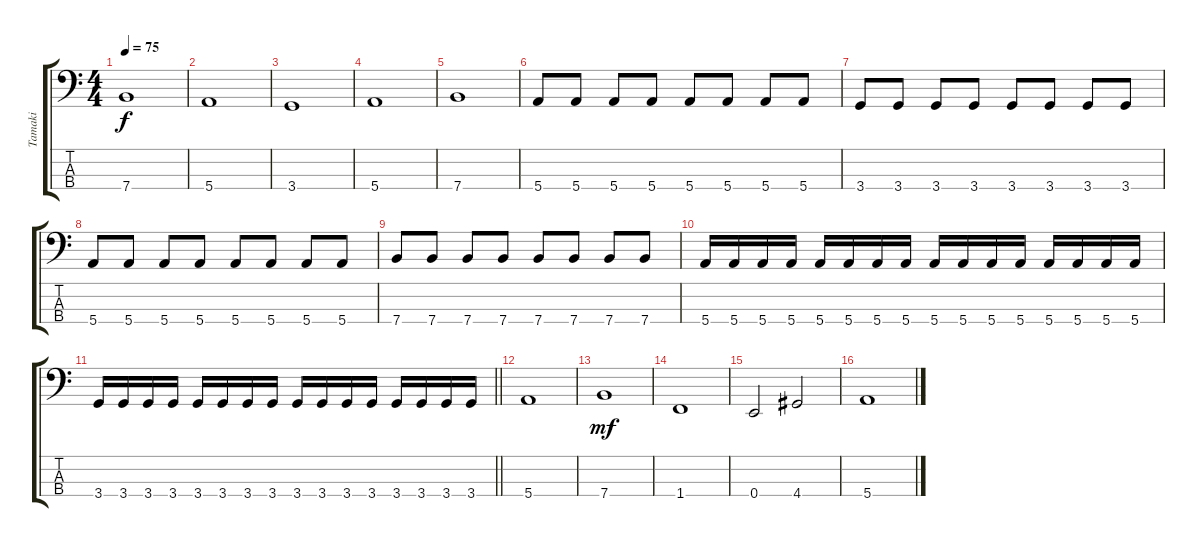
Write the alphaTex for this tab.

\track ("Tamaki" "Tamaki") {instrument electricbassfinger}
\staff {score tabs}
\tuning (G2 D2 A1 E1) {hide}
\ts (4 4)
\tempo 75
\clef f4
\ks c
7.4.1{dy f} |
5.4.1 |
3.4.1 |
5.4.1 |
7.4.1 |
5.4.8 5.4.8 5.4.8 5.4.8 5.4.8 5.4.8 5.4.8 5.4.8 |
3.4.8 3.4.8 3.4.8 3.4.8 3.4.8 3.4.8 3.4.8 3.4.8 |
5.4.8 5.4.8 5.4.8 5.4.8 5.4.8 5.4.8 5.4.8 5.4.8 |
7.4.8 7.4.8 7.4.8 7.4.8 7.4.8 7.4.8 7.4.8 7.4.8 |
5.4.16 5.4.16 5.4.16 5.4.16 5.4.16 5.4.16 5.4.16 5.4.16 5.4.16 5.4.16 5.4.16 5.4.16 5.4.16 5.4.16 5.4.16 5.4.16 |
\barLineRight lightlight
3.4.16 3.4.16 3.4.16 3.4.16 3.4.16 3.4.16 3.4.16 3.4.16 3.4.16 3.4.16 3.4.16 3.4.16 3.4.16 3.4.16 3.4.16 3.4.16 |
\section ("" "")
5.4.1 |
7.4.1{dy mf} |
1.4.1 |
0.4.2 4.4.2 |
5.4.1
